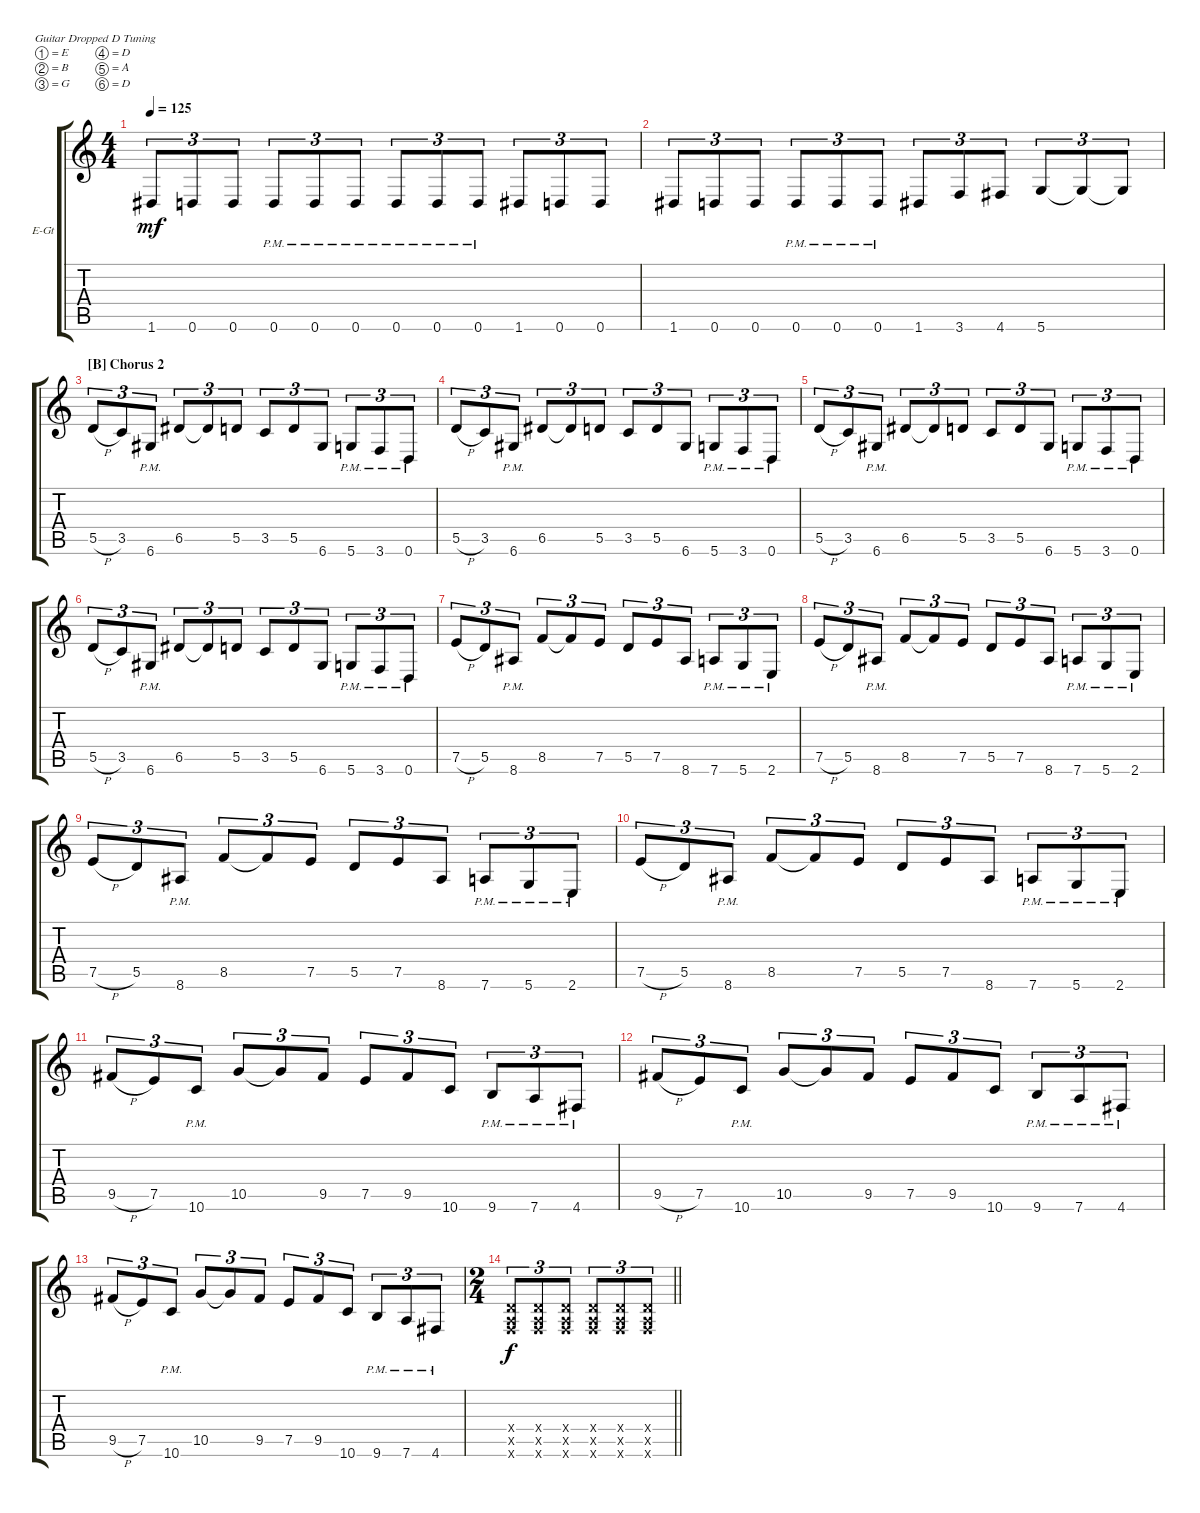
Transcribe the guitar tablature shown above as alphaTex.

\defaultSystemsLayout 4
\bracketExtendMode groupsimilarinstruments
\firstSystemTrackNameOrientation horizontal
\otherSystemsTrackNameOrientation horizontal
\track ("Rythem 2" "E-Gt") {instrument distortionguitar}
\staff {score tabs}
\tuning (E4 B3 G3 D3 A2 D2)
\ts (4 4)
\tempo 125
\clef g2
\scale
0.333333
\ks c
1.6.8{tu (3 2) dy mf} 0.6.8{tu (3 2)} 0.6.8{tu (3 2)} 0.6{pm}.8{tu (3 2)} 0.6{pm}.8{tu (3 2)} 0.6{pm}.8{tu (3 2)} 0.6{pm}.8{tu (3 2)} 0.6{pm}.8{tu (3 2)} 0.6{pm}.8{tu (3 2)} 1.6.8{tu (3 2)} 0.6.8{tu (3 2)} 0.6.8{tu (3 2)} |
\scale
0.333333 1.6.8{tu (3 2)} 0.6.8{tu (3 2)} 0.6.8{tu (3 2)} 0.6{pm}.8{tu (3 2)} 0.6{pm}.8{tu (3 2)} 0.6{pm}.8{tu (3 2)} 1.6.8{tu (3 2)} 3.6.8{tu (3 2)} 4.6.8{tu (3 2)} 5.6.8{tu (3 2)} 5.6{t}.8{tu (3 2)} 5.6{t}.8{tu (3 2)} |
\section ("B" "Chorus 2")
\scale
0.333333 5.5{h}.8{tu (3 2)} 3.5.8{tu (3 2)} 6.6{pm}.8{tu (3 2)} 6.5.8{tu (3 2)} 6.5{t}.8{tu (3 2)} 5.5.8{tu (3 2)} 3.5.8{tu (3 2)} 5.5.8{tu (3 2)} 6.6.8{tu (3 2)} 5.6{pm}.8{tu (3 2)} 3.6{pm}.8{tu (3 2)} 0.6{pm}.8{tu (3 2)} |
\scale
0.333333 5.5{h}.8{tu (3 2)} 3.5.8{tu (3 2)} 6.6{pm}.8{tu (3 2)} 6.5.8{tu (3 2)} 6.5{t}.8{tu (3 2)} 5.5.8{tu (3 2)} 3.5.8{tu (3 2)} 5.5.8{tu (3 2)} 6.6.8{tu (3 2)} 5.6{pm}.8{tu (3 2)} 3.6{pm}.8{tu (3 2)} 0.6{pm}.8{tu (3 2)} |
\scale
0.333333 5.5{h}.8{tu (3 2)} 3.5.8{tu (3 2)} 6.6{pm}.8{tu (3 2)} 6.5.8{tu (3 2)} 6.5{t}.8{tu (3 2)} 5.5.8{tu (3 2)} 3.5.8{tu (3 2)} 5.5.8{tu (3 2)} 6.6.8{tu (3 2)} 5.6{pm}.8{tu (3 2)} 3.6{pm}.8{tu (3 2)} 0.6{pm}.8{tu (3 2)} |
\scale
0.333333 5.5{h}.8{tu (3 2)} 3.5.8{tu (3 2)} 6.6{pm}.8{tu (3 2)} 6.5.8{tu (3 2)} 6.5{t}.8{tu (3 2)} 5.5.8{tu (3 2)} 3.5.8{tu (3 2)} 5.5.8{tu (3 2)} 6.6.8{tu (3 2)} 5.6{pm}.8{tu (3 2)} 3.6{pm}.8{tu (3 2)} 0.6{pm}.8{tu (3 2)} |
\scale
0.333333 7.5{h}.8{tu (3 2)} 5.5.8{tu (3 2)} 8.6{pm}.8{tu (3 2)} 8.5.8{tu (3 2)} 8.5{t}.8{tu (3 2)} 7.5.8{tu (3 2)} 5.5.8{tu (3 2)} 7.5.8{tu (3 2)} 8.6.8{tu (3 2)} 7.6{pm}.8{tu (3 2)} 5.6{pm}.8{tu (3 2)} 2.6{pm}.8{tu (3 2)} |
\scale
0.333333 7.5{h}.8{tu (3 2)} 5.5.8{tu (3 2)} 8.6{pm}.8{tu (3 2)} 8.5.8{tu (3 2)} 8.5{t}.8{tu (3 2)} 7.5.8{tu (3 2)} 5.5.8{tu (3 2)} 7.5.8{tu (3 2)} 8.6.8{tu (3 2)} 7.6{pm}.8{tu (3 2)} 5.6{pm}.8{tu (3 2)} 2.6{pm}.8{tu (3 2)} |
\scale
0.333333 7.5{h}.8{tu (3 2)} 5.5.8{tu (3 2)} 8.6{pm}.8{tu (3 2)} 8.5.8{tu (3 2)} 8.5{t}.8{tu (3 2)} 7.5.8{tu (3 2)} 5.5.8{tu (3 2)} 7.5.8{tu (3 2)} 8.6.8{tu (3 2)} 7.6{pm}.8{tu (3 2)} 5.6{pm}.8{tu (3 2)} 2.6{pm}.8{tu (3 2)} |
\scale
0.333333 7.5{h}.8{tu (3 2)} 5.5.8{tu (3 2)} 8.6{pm}.8{tu (3 2)} 8.5.8{tu (3 2)} 8.5{t}.8{tu (3 2)} 7.5.8{tu (3 2)} 5.5.8{tu (3 2)} 7.5.8{tu (3 2)} 8.6.8{tu (3 2)} 7.6{pm}.8{tu (3 2)} 5.6{pm}.8{tu (3 2)} 2.6{pm}.8{tu (3 2)} |
\scale
0.333333 9.5{h}.8{tu (3 2)} 7.5.8{tu (3 2)} 10.6{pm}.8{tu (3 2)} 10.5.8{tu (3 2)} 10.5{t}.8{tu (3 2)} 9.5.8{tu (3 2)} 7.5.8{tu (3 2)} 9.5.8{tu (3 2)} 10.6.8{tu (3 2)} 9.6{pm}.8{tu (3 2)} 7.6{pm}.8{tu (3 2)} 4.6{pm}.8{tu (3 2)} |
\scale
0.256303 9.5{h}.8{tu (3 2)} 7.5.8{tu (3 2)} 10.6{pm}.8{tu (3 2)} 10.5.8{tu (3 2)} 10.5{t}.8{tu (3 2)} 9.5.8{tu (3 2)} 7.5.8{tu (3 2)} 9.5.8{tu (3 2)} 10.6.8{tu (3 2)} 9.6{pm}.8{tu (3 2)} 7.6{pm}.8{tu (3 2)} 4.6{pm}.8{tu (3 2)} |
\scale
0.256303 9.5{h}.8{tu (3 2)} 7.5.8{tu (3 2)} 10.6{pm}.8{tu (3 2)} 10.5.8{tu (3 2)} 10.5{t}.8{tu (3 2)} 9.5.8{tu (3 2)} 7.5.8{tu (3 2)} 9.5.8{tu (3 2)} 10.6.8{tu (3 2)} 9.6{pm}.8{tu (3 2)} 7.6{pm}.8{tu (3 2)} 4.6{pm}.8{tu (3 2)} |
\ts (2 4)
\scale
0.487395
\barLineRight lightlight
(0.4{x} 0.5{x} 3.6{x}).8{tu (3 2) dy f} (0.4{x} 0.5{x} 3.6{x}).8{tu (3 2)} (0.4{x} 0.5{x} 3.6{x}).8{tu (3 2)} (0.4{x} 0.5{x} 3.6{x}).8{tu (3 2)} (0.4{x} 0.5{x} 3.6{x}).8{tu (3 2)} (0.4{x} 0.5{x} 3.6{x}).8{tu (3 2)} |
\scale
0.333333 |
\scale
0.333333
